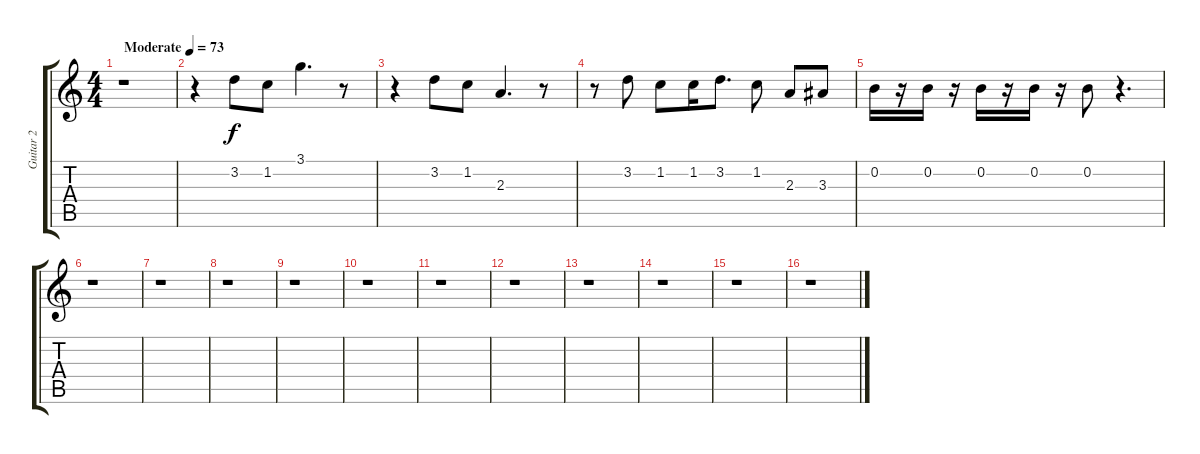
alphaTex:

\track ("Guitar 2" "Guitar 2") {instrument overdrivenguitar}
\staff {score tabs}
\tuning (E4 B3 G3 D3 A2 E2) {hide}
\ts (4 4)
\tempo (73 "Moderate")
\clef g2
\ks c
r.1{dy f instrument overdrivenguitar} |
r.4 3.2.8 1.2.8 3.1.4{d} r.8 |
r.4 3.2.8 1.2.8 2.3.4{d} r.8 |
r.8 3.2.8 1.2.8 1.2.16 3.2.8{d} 1.2.8 2.3.8 3.3.8 |
0.2.16 r.16 0.2.16 r.16 0.2.16 r.16 0.2.16 r.16 0.2.8 r.4{d} |
r.1 |
r.1 |
r.1 |
r.1 |
r.1 |
r.1 |
r.1 |
r.1 |
r.1 |
r.1 |
r.1
